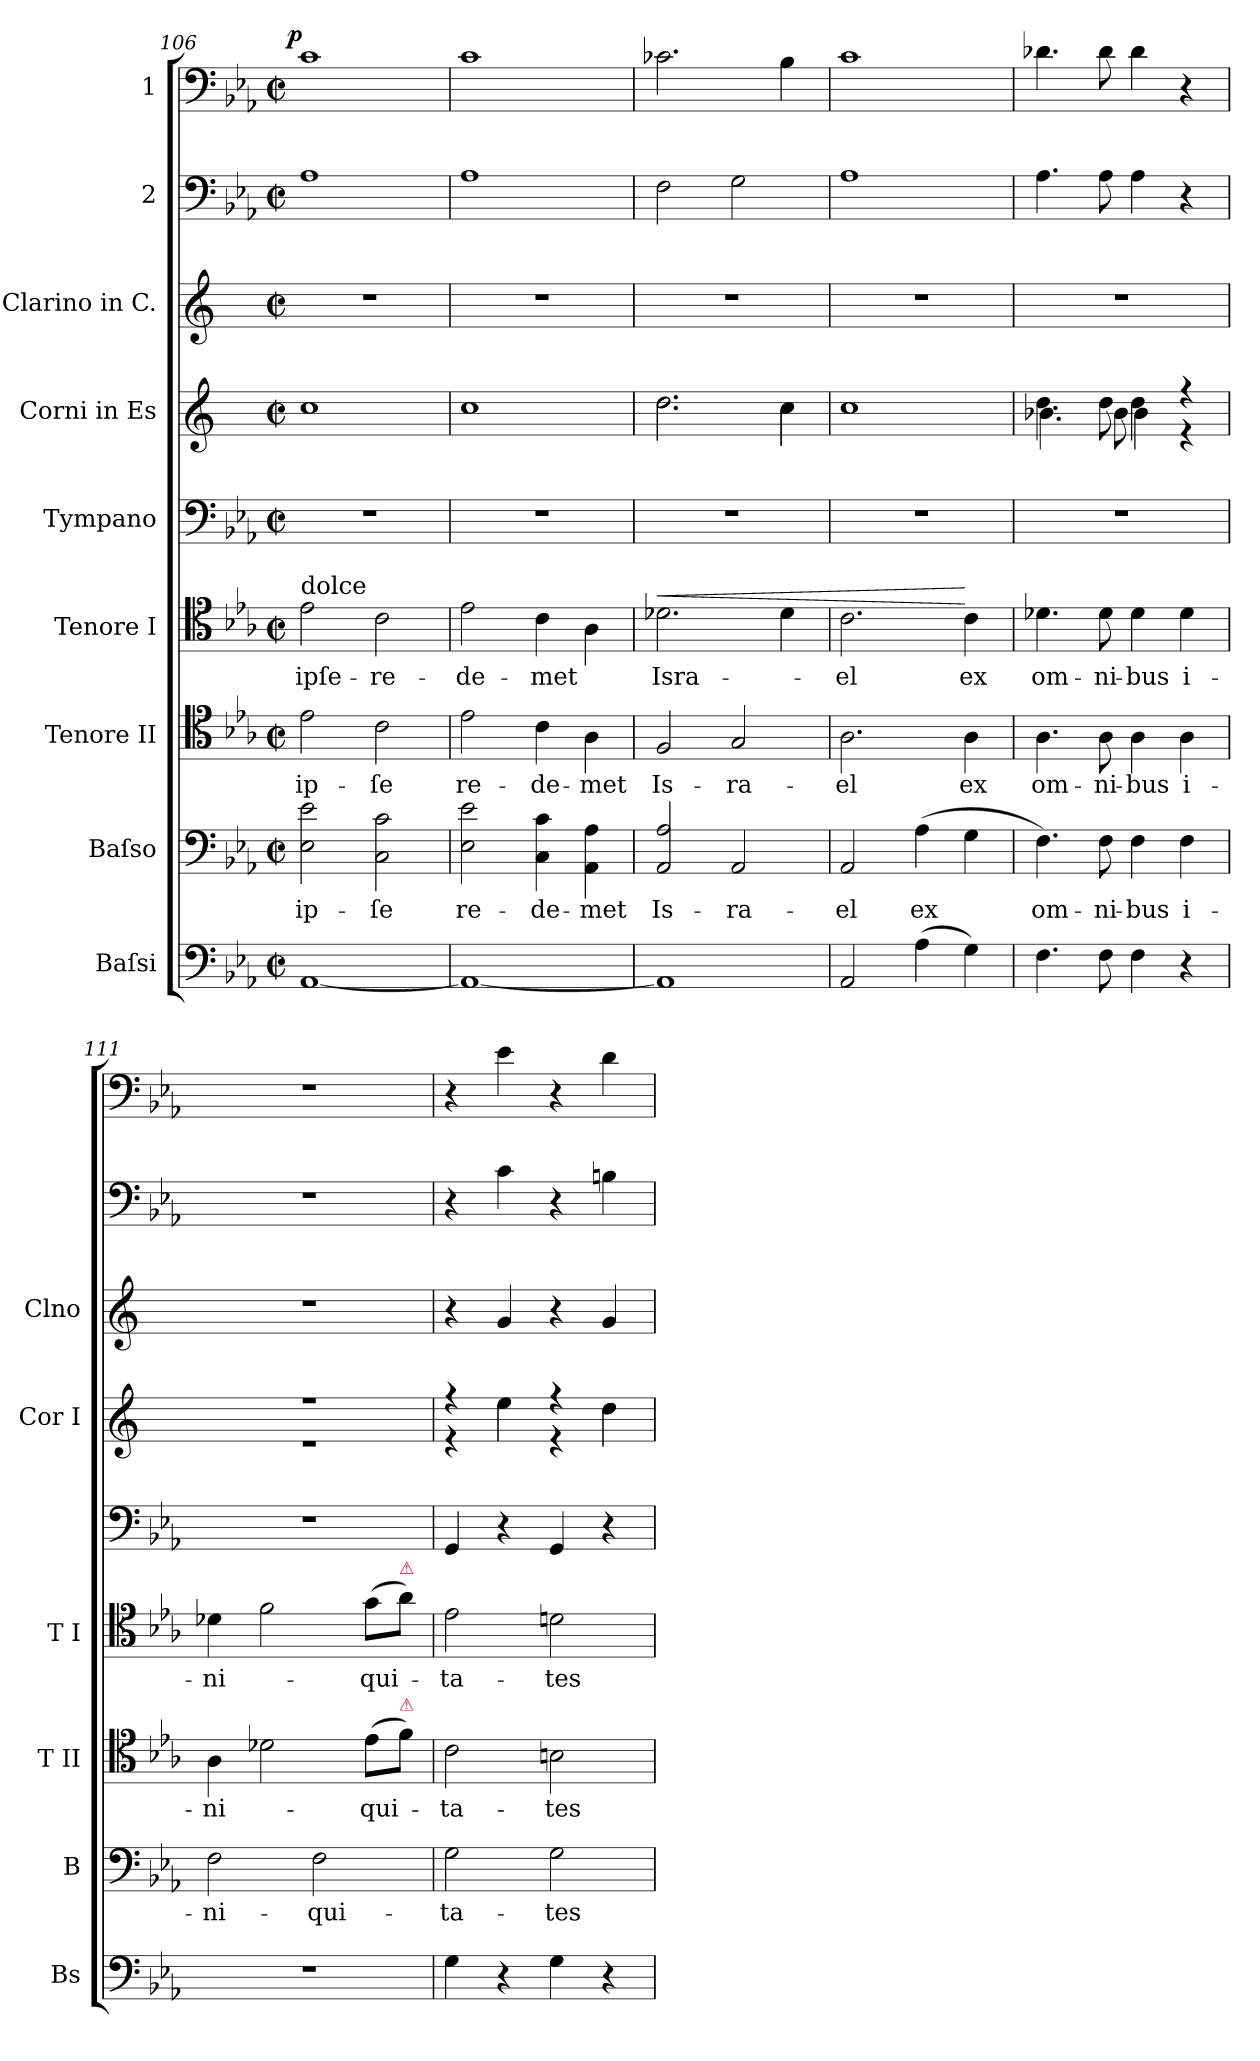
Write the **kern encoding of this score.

**kern	**kern	**text	**kern	**text	**kern	**text	**dynam	**kern	**kern	**kern	**kern	**kern	**dynam
*part9	*part8	*part8	*part7	*part7	*part6	*part6	*part6	*part5	*part4	*part3	*part2	*part1	*part1
*staff9	*staff8	*staff8	*staff7	*staff7	*staff6	*staff6	*staff6	*staff5	*staff4	*staff3	*staff2	*staff1	*staff1
*I"Baſsi	*I"Baſso	*	*I"Tenore II	*	*I"Tenore I	*	*	*I"Tympano	*I"Corni in Es	*I"Clarino in C.	*I"2	*I"1	*
*I'Bs	*I'B	*	*I'T II	*	*I'T I	*	*	*	*I'Cor I	*I'Clno	*	*	*
*clefF4	*clefF4	*	*clefC4	*	*clefC4	*	*	*clefF4	*clefG2	*clefG2	*clefF4	*clefF4	*
*	*	*	*	*	*	*	*	*	*ITrd5c9	*	*	*	*
*k[b-e-a-]	*k[b-e-a-]	*	*k[b-e-a-]	*	*k[b-e-a-]	*	*	*k[b-e-a-]	*k[b-e-a-]	*k[]	*k[b-e-a-]	*k[b-e-a-]	*
*E-:	*E-:	*	*E-:	*	*E-:	*	*	*E-:	*	*	*E-:	*E-:	*
*M2/2	*M2/2	*	*M2/2	*	*M2/2	*	*	*M2/2	*M2/2	*M2/2	*M2/2	*M2/2	*
*met(c|)	*met(c|)	*	*met(c|)	*	*met(c|)	*	*	*met(c|)	*met(c|)	*met(c|)	*met(c|)	*met(c|)	*
=106	=106	=106	=106	=106	=106	=106	=106	=106	=106	=106	=106	=106	=106
*	*	*	*	*	*	*	*	*	*^	*	*	*	*
!	!	!	!	!	!LO:TX:a:t=dolce	!	!	!	!	!	!	!	!	!
!	!	!	!	!	!	!	!	!	!	!	!	!	!	!LO:DY:a:rj
[1AA-/	2E-\ 2e-\	ip-	2e-\	ip-	2e-\	ipſe-	.	1r	1e-/	1e-yy	1r	1A-\	1c\	p
.	2C\ 2c\	-ſe	2c\	-ſe	2c\	re-	.	.	.	.	.	.	.	.
=107	=107	=107	=107	=107	=107	=107	=107	=107	=107	=107	=107	=107	=107	=107
1AA-/_	2E-\ 2e-\	re-	2e-\	re-	2e-\	-de-	.	1r	1e-/	1e-yy	1r	1A-\	1c\	.
.	4C\ 4c\	-de-	4c\	-de-	4c\	-met	.	.	.	.	.	.	.	.
.	4AA-\ 4A-\	-met	4A-\	-met	4A-\	.	.	.	.	.	.	.	.	.
=108	=108	=108	=108	=108	=108	=108	=108	=108	=108	=108	=108	=108	=108	=108
!	!	!	!	!	!	!	!LO:HP:a	!	!	!	!	!	!	!
1AA-/]	2AA-/ 2A-/	Is-	2F/	Is-	2.d-X\	Isra-	<	1r	2.f\	2.f\	1r	2F\	2.c-X\	.
.	2AA-/	-ra-	2G/	-ra-	.	.	.	.	.	.	.	2G\	.	.
.	.	.	.	.	4d-\	.	.	.	4e-\	4e-\	.	.	4B-\	.
=109	=109	=109	=109	=109	=109	=109	=109	=109	=109	=109	=109	=109	=109	=109
2AA-/	2AA-/	-el	2.A-\	-el	2.c\	-el	.	1r	1e-/	1e-yy	1r	1A-\	1c\	.
(>4A-\	(>4A-\	ex	.	.	.	.	.	.	.	.	.	.	.	.
4G\)	4G\	.	4A-\	ex	4c\	ex	[	.	.	.	.	.	.	.
=110	=110	=110	=110	=110	=110	=110	=110	=110	=110	=110	=110	=110	=110	=110
4.F\	4.F\)	om-	4.A-\	om-	4.d-X\	om-	.	1r	4.f\	4.d-X\	1r	4.A-\	4.d-X\	.
8F\	8F\	-ni-	8A-\	-ni-	8d-\	-ni-	.	.	8f\	8d-\	.	8A-\	8d-\	.
4F\	4F\	-bus	4A-\	-bus	4d-\	-bus	.	.	4f\	4d-\	.	4A-\	4d-\	.
4r	4F\	i-	4A-\	i-	4d-\	i-	.	.	4r	4r	.	4r	4r	.
=111	=111	=111	=111	=111	=111	=111	=111	=111	=111	=111	=111	=111	=111	=111
1r	2F\	-ni-	4A-\	-ni-	4d-X\	-ni-	.	1r	1r	1r	1r	1r	1r	.
.	.	.	2d-X\	.	2f\	.	.	.	.	.	.	.	.	.
.	2F\	-qui-	.	.	.	.	.	.	.	.	.	.	.	.
.	.	.	(>8e-\L	-qui-	(>8g\L	-qui-	.	.	.	.	.	.	.	.
!	!	!	!	!	!LO:TX:a:color=crimson:t=⚠	!	!	!	!	!	!	!	!	!
!	!	!	!LO:TX:a:color=crimson:t=⚠	!	!	!	!	!	!	!	!	!	!	!
.	.	.	8f\J)	.	8a-\J)	.	.	.	.	.	.	.	.	.
=112	=112	=112	=112	=112	=112	=112	=112	=112	=112	=112	=112	=112	=112	=112
4G\	2G\	-ta-	2c\	-ta-	2e-\	-ta-	.	4GG/	4r	4r	4r	4r	4r	.
4r	.	.	.	.	.	.	.	4r	4g\	4g\	4g/	4c\	4e-\	.
4G\	2G\	-tes	2Bn\	-tes	2dn\	-tes	.	4GG/	4r	4r	4r	4r	4r	.
4r	.	.	.	.	.	.	.	4r	4f\	4f\	4g/	4Bn\	4d\	.
*	*	*	*	*	*	*	*	*	*v	*v	*	*	*	*
=	=	=	=	=	=	=	=	=	=	=	=	=	=
*-	*-	*-	*-	*-	*-	*-	*-	*-	*-	*-	*-	*-	*-
